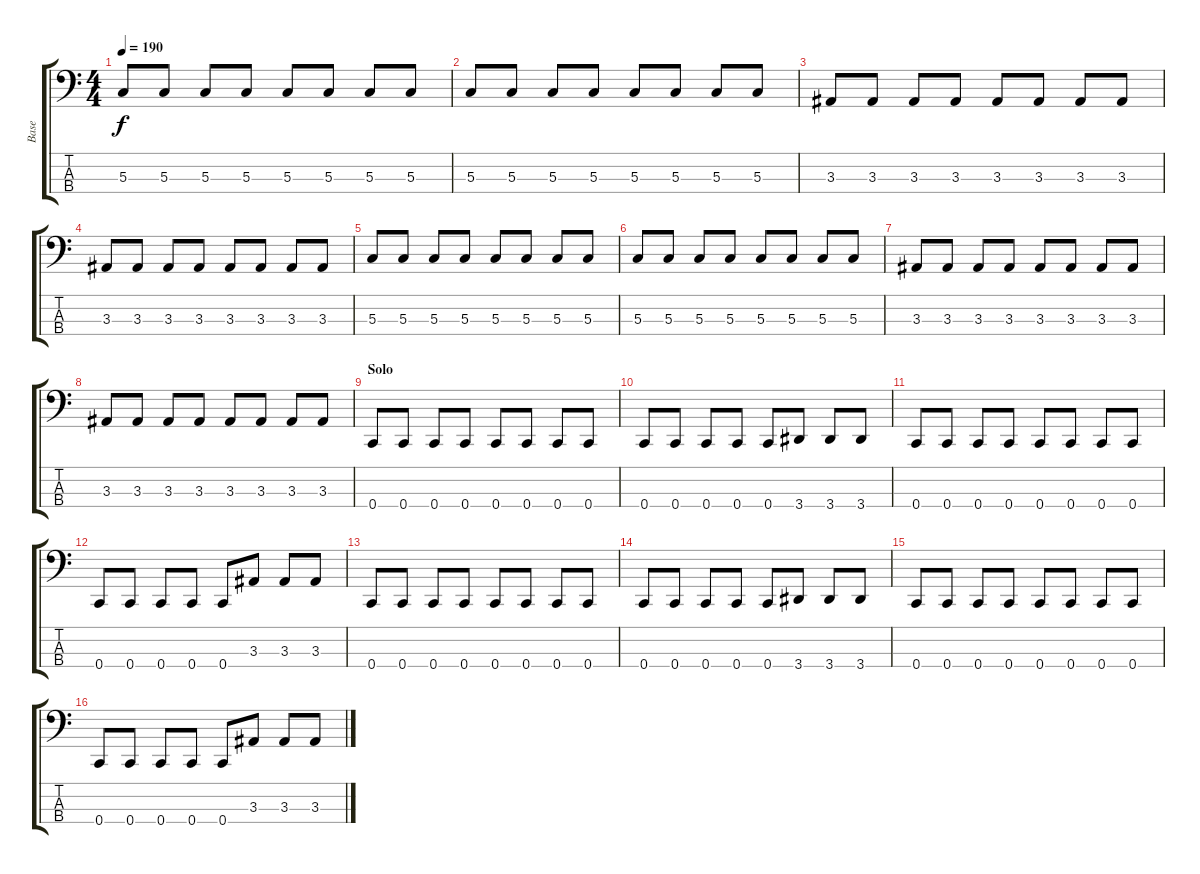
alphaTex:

\track ("Base" "Base") {instrument electricbassfinger}
\staff {score tabs}
\tuning (F2 C2 G1 C1) {hide}
\ts (4 4)
\tempo 190
\clef f4
\ks c
5.3.8{dy f} 5.3.8 5.3.8 5.3.8 5.3.8 5.3.8 5.3.8 5.3.8 |
5.3.8 5.3.8 5.3.8 5.3.8 5.3.8 5.3.8 5.3.8 5.3.8 |
3.3.8 3.3.8 3.3.8 3.3.8 3.3.8 3.3.8 3.3.8 3.3.8 |
3.3.8 3.3.8 3.3.8 3.3.8 3.3.8 3.3.8 3.3.8 3.3.8 |
5.3.8 5.3.8 5.3.8 5.3.8 5.3.8 5.3.8 5.3.8 5.3.8 |
5.3.8 5.3.8 5.3.8 5.3.8 5.3.8 5.3.8 5.3.8 5.3.8 |
3.3.8 3.3.8 3.3.8 3.3.8 3.3.8 3.3.8 3.3.8 3.3.8 |
3.3.8 3.3.8 3.3.8 3.3.8 3.3.8 3.3.8 3.3.8 3.3.8 |
\section ("" "Solo")
0.4.8 0.4.8 0.4.8 0.4.8 0.4.8 0.4.8 0.4.8 0.4.8 |
0.4.8 0.4.8 0.4.8 0.4.8 0.4.8 3.4.8 3.4.8 3.4.8 |
0.4.8 0.4.8 0.4.8 0.4.8 0.4.8 0.4.8 0.4.8 0.4.8 |
0.4.8 0.4.8 0.4.8 0.4.8 0.4.8 3.3.8 3.3.8 3.3.8 |
0.4.8 0.4.8 0.4.8 0.4.8 0.4.8 0.4.8 0.4.8 0.4.8 |
0.4.8 0.4.8 0.4.8 0.4.8 0.4.8 3.4.8 3.4.8 3.4.8 |
0.4.8 0.4.8 0.4.8 0.4.8 0.4.8 0.4.8 0.4.8 0.4.8 |
0.4.8 0.4.8 0.4.8 0.4.8 0.4.8 3.3.8 3.3.8 3.3.8
